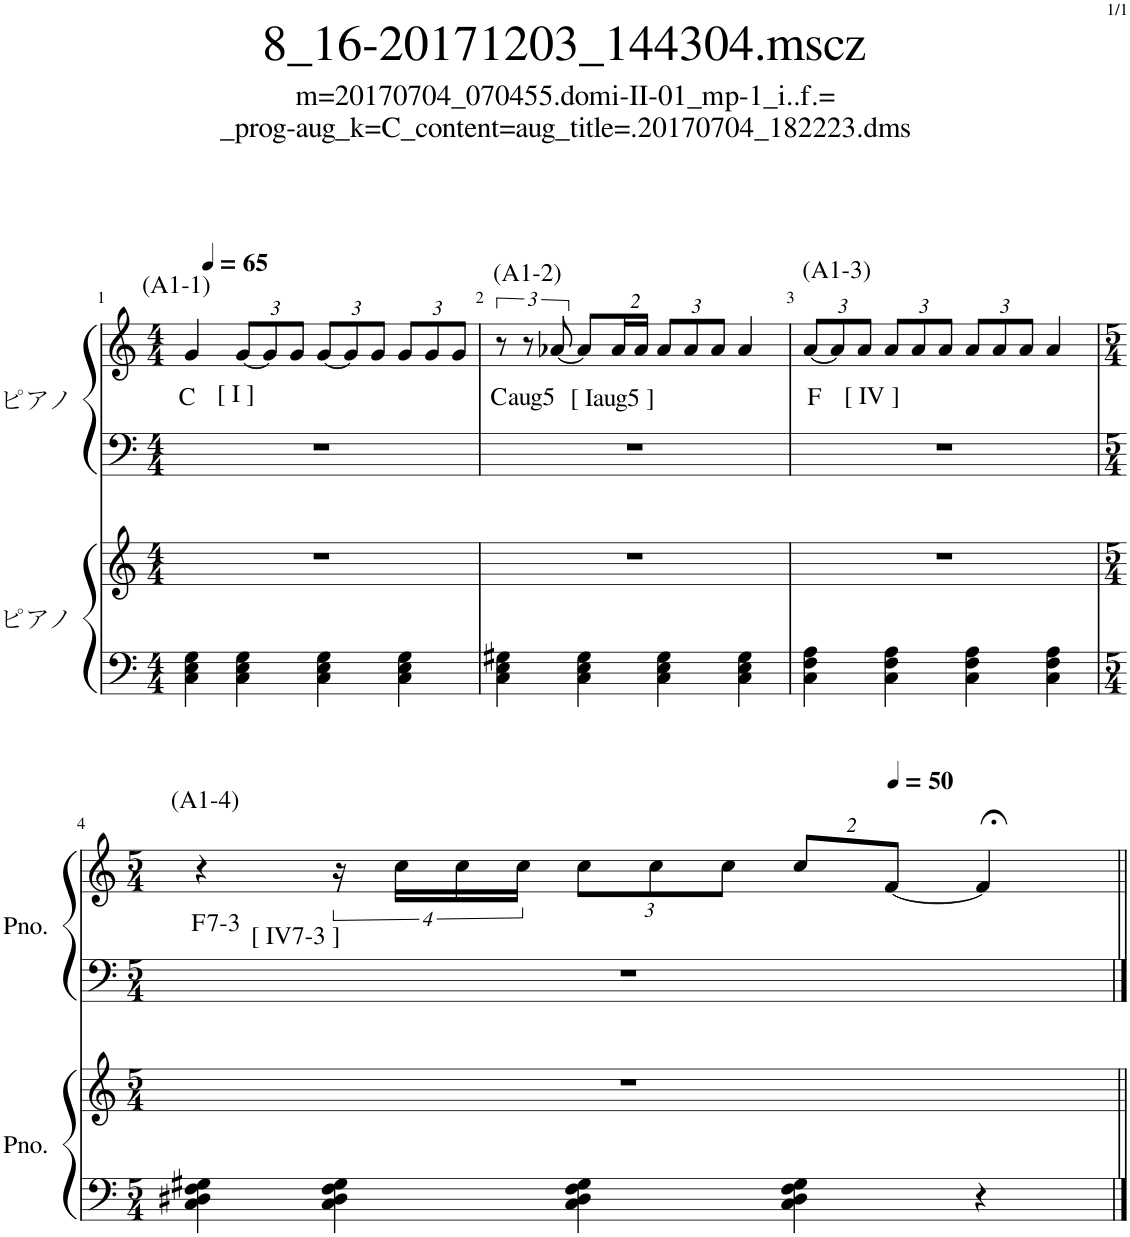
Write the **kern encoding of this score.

**kern	**kern	**kern	**kern	**harte
*part2	*part2	*part1	*part1	*part1
*staff4	*staff3	*staff2	*staff1	*
*I"ピアノ	*	*I"ピアノ	*	*
*clefF4	*clefG2	*clefF4	*clefG2	*
*k[]	*k[]	*k[]	*k[]	*
*M4/4	*M4/4	*M4/4	*M4/4	*
*MM65	*MM65	*MM65	*MM65	*
=1	=1	=1	=1	=1
!	!	!	!LO:TX:a:t=(A1-1)	!
!	!	!	!LO:TX:b:t=[ I ]	!
4C\ 4E\ 4G\	1r	1r	4g/	C:maj
*	*	*	*Xbrackettup	*
4C\ 4E\ 4G\	.	.	[12g/L	.
.	.	.	12g/]	.
.	.	.	12g/J	.
4C\ 4E\ 4G\	.	.	[12g/L	.
.	.	.	12g/]	.
.	.	.	12g/J	.
4C\ 4E\ 4G\	.	.	12g/L	.
.	.	.	12g/	.
.	.	.	12g/J	.
=2	=2	=2	=2	=2
*	*	*	*brackettup	*
!	!	!	!LO:TX:b:t=[ Iaug5 ]	!
!	!	!	!LO:TX:a:t=(A1-2)	!LO:H:kt=aug5
4C\ 4E\ 4G#X\	1r	1r	12r	C:(1,5)
.	.	.	12r	.
.	.	.	[12a-X/	.
4C\ 4E\ 4G#\	.	.	8a-/L]	.
.	.	.	16a-/L	.
.	.	.	16a-/JJ	.
*	*	*	*Xbrackettup	*
4C\ 4E\ 4G#\	.	.	12a-/L	.
.	.	.	12a-/	.
.	.	.	12a-/J	.
4C\ 4E\ 4G#\	.	.	4a-/	.
=3	=3	=3	=3	=3
!	!	!	!LO:TX:b:t=[ Ⅳ ]	!
!	!	!	!LO:TX:a:t=(A1-3)	!
4C\ 4F\ 4A\	1r	1r	[12a/L	F:maj
.	.	.	12a/]	.
.	.	.	12a/J	.
4C\ 4F\ 4A\	.	.	12a/L	.
.	.	.	12a/	.
.	.	.	12a/J	.
4C\ 4F\ 4A\	.	.	12a/L	.
.	.	.	12a/	.
.	.	.	12a/J	.
4C\ 4F\ 4A\	.	.	4a/	.
!!LO:LB:g=z
=4	=4	=4	=4	=4
*M5/4	*M5/4	*M5/4	*M5/4	*
!	!	!	!LO:TX:a:t=(A1-4)	!
!	!	!	!LO:TX:b:t=[ Ⅳ7-3 ]	!LO:H:kt=7
4C\ 4D#X\ 4F\ 4G#X\	4%5r	4%5r	4r	F:7(b3)
4C\ 4D#\ 4F\ 4G#\	.	.	16r	.
.	.	.	16cc\LL	.
.	.	.	16cc\	.
.	.	.	16cc\JJ	.
4C\ 4D#\ 4F\ 4G#\	.	.	12cc\L	.
.	.	.	12cc\	.
.	.	.	12cc\J	.
4C\ 4D#\ 4F\ 4G#\	.	.	8cc/L	.
*	*	*	*MM50	*
.	.	.	[8f/J	.
4r	.	.	4f;</]	.
=||	=||	=||	=||	=||
*-	*-	*-	*-	*-
